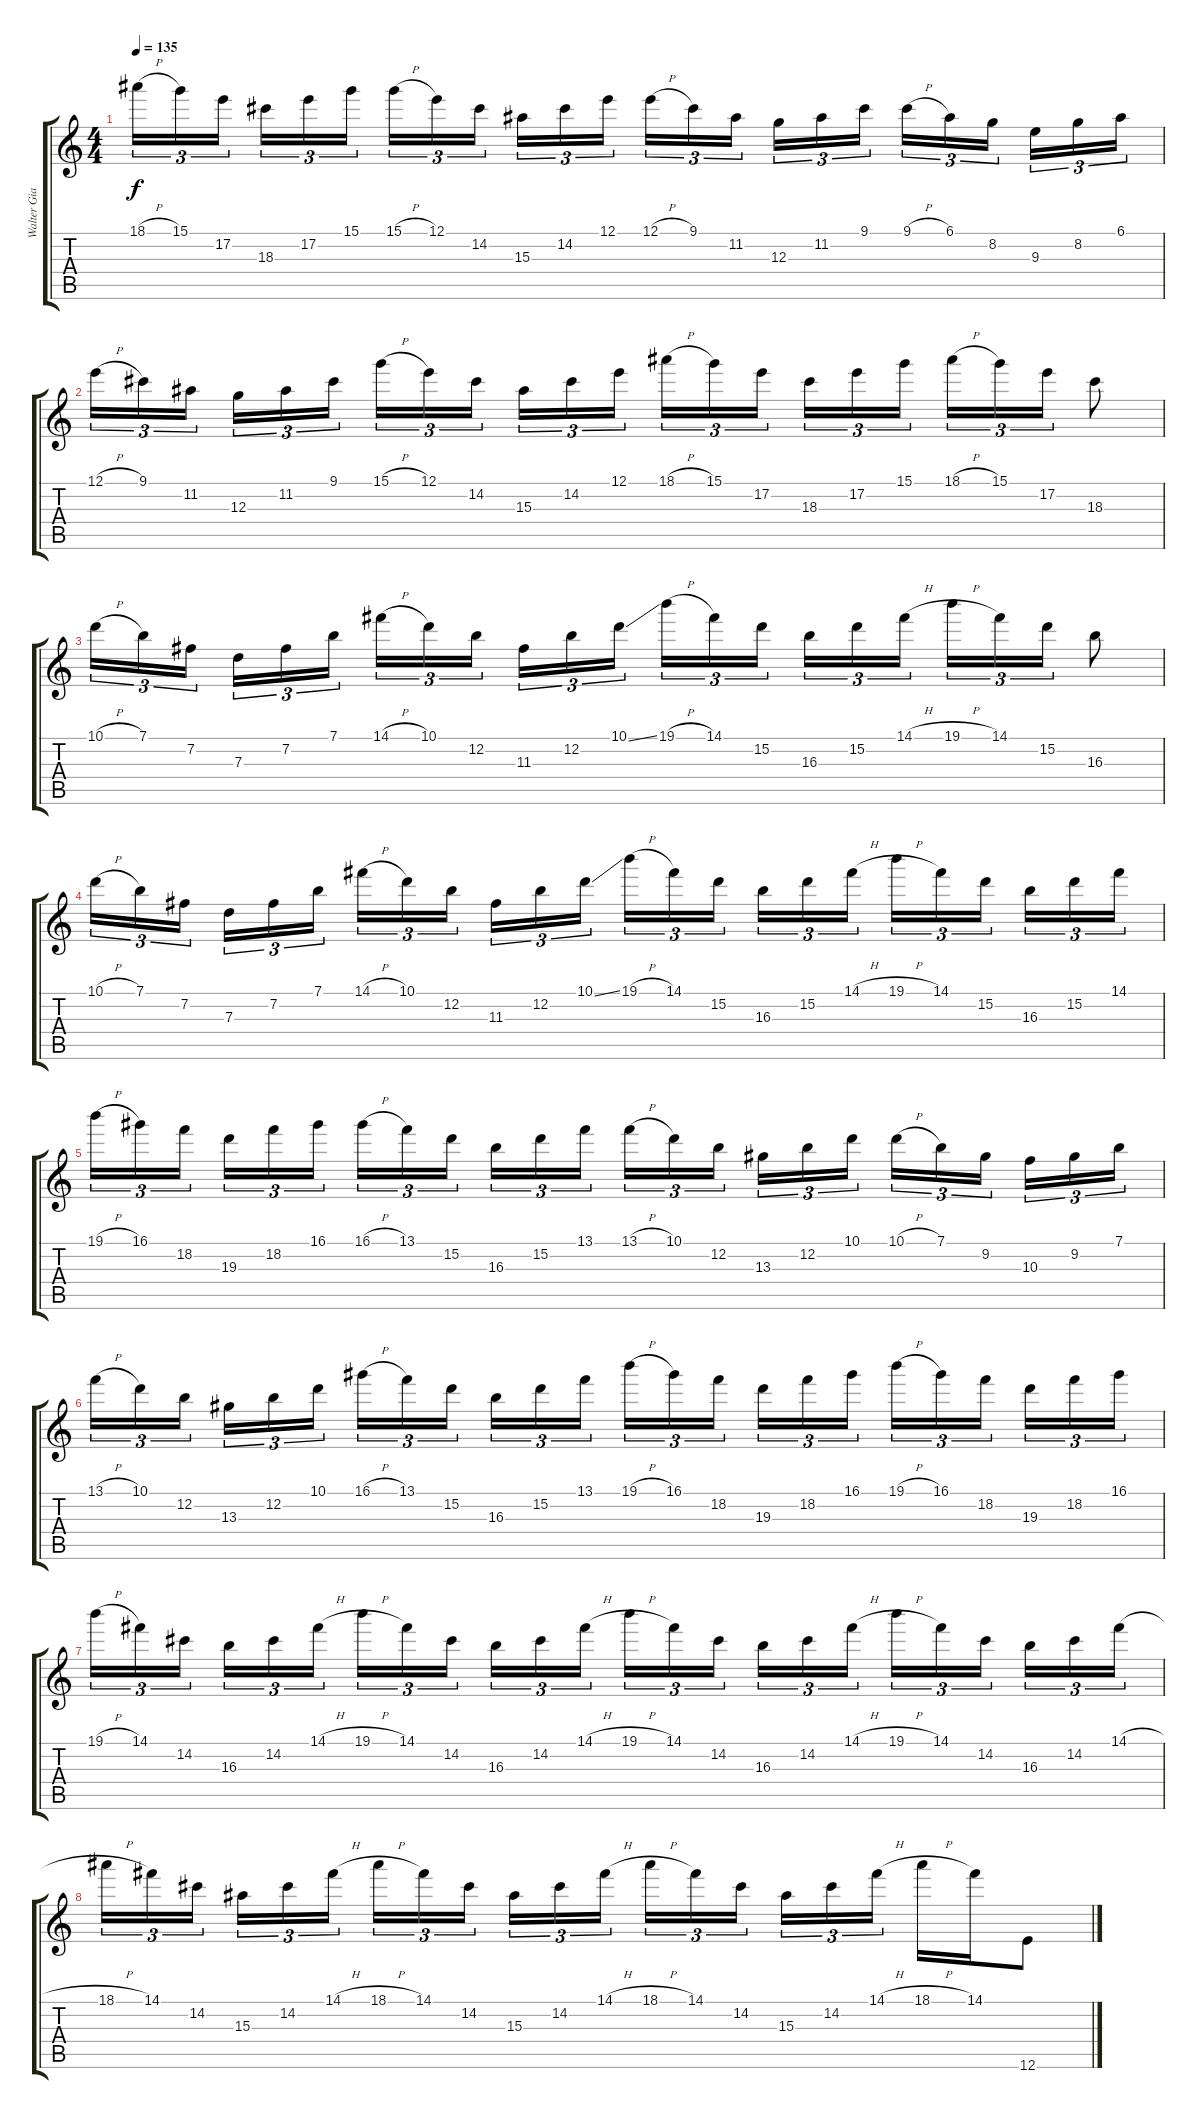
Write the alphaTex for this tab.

\track ("Walter Giardino" "Walter Gia") {instrument overdrivenguitar}
\staff {score tabs}
\tuning (E4 B3 G3 D3 A2 E2) {hide}
\ts (4 4)
\tempo 135
\clef g2
\ks c
18.1{h}.16{tu (3 2) dy f} 15.1.16{tu (3 2)} 17.2.16{tu (3 2)} 18.3.16{tu (3 2)} 17.2.16{tu (3 2)} 15.1.16{tu (3 2)} 15.1{h}.16{tu (3 2)} 12.1.16{tu (3 2)} 14.2.16{tu (3 2)} 15.3.16{tu (3 2)} 14.2.16{tu (3 2)} 12.1.16{tu (3 2)} 12.1{h}.16{tu (3 2)} 9.1.16{tu (3 2)} 11.2.16{tu (3 2)} 12.3.16{tu (3 2)} 11.2.16{tu (3 2)} 9.1.16{tu (3 2)} 9.1{h}.16{tu (3 2)} 6.1.16{tu (3 2)} 8.2.16{tu (3 2)} 9.3.16{tu (3 2)} 8.2.16{tu (3 2)} 6.1.16{tu (3 2)} |
12.1{h}.16{tu (3 2)} 9.1.16{tu (3 2)} 11.2.16{tu (3 2)} 12.3.16{tu (3 2)} 11.2.16{tu (3 2)} 9.1.16{tu (3 2)} 15.1{h}.16{tu (3 2)} 12.1.16{tu (3 2)} 14.2.16{tu (3 2)} 15.3.16{tu (3 2)} 14.2.16{tu (3 2)} 12.1.16{tu (3 2)} 18.1{h}.16{tu (3 2)} 15.1.16{tu (3 2)} 17.2.16{tu (3 2)} 18.3.16{tu (3 2)} 17.2.16{tu (3 2)} 15.1.16{tu (3 2)} 18.1{h}.16{tu (3 2)} 15.1.16{tu (3 2)} 17.2.16{tu (3 2)} 18.3.8 |
10.1{h}.16{tu (3 2)} 7.1.16{tu (3 2)} 7.2.16{tu (3 2)} 7.3.16{tu (3 2)} 7.2.16{tu (3 2)} 7.1.16{tu (3 2)} 14.1{h}.16{tu (3 2)} 10.1.16{tu (3 2)} 12.2.16{tu (3 2)} 11.3.16{tu (3 2)} 12.2.16{tu (3 2)} 10.1{ss}.16{tu (3 2)} 19.1{h}.16{tu (3 2)} 14.1.16{tu (3 2)} 15.2.16{tu (3 2)} 16.3.16{tu (3 2)} 15.2.16{tu (3 2)} 14.1{h}.16{tu (3 2)} 19.1{h}.16{tu (3 2)} 14.1.16{tu (3 2)} 15.2.16{tu (3 2)} 16.3.8 |
10.1{h}.16{tu (3 2)} 7.1.16{tu (3 2)} 7.2.16{tu (3 2)} 7.3.16{tu (3 2)} 7.2.16{tu (3 2)} 7.1.16{tu (3 2)} 14.1{h}.16{tu (3 2)} 10.1.16{tu (3 2)} 12.2.16{tu (3 2)} 11.3.16{tu (3 2)} 12.2.16{tu (3 2)} 10.1{ss}.16{tu (3 2)} 19.1{h}.16{tu (3 2)} 14.1.16{tu (3 2)} 15.2.16{tu (3 2)} 16.3.16{tu (3 2)} 15.2.16{tu (3 2)} 14.1{h}.16{tu (3 2)} 19.1{h}.16{tu (3 2)} 14.1.16{tu (3 2)} 15.2.16{tu (3 2)} 16.3.16{tu (3 2)} 15.2.16{tu (3 2)} 14.1.16{tu (3 2)} |
19.1{h}.16{tu (3 2)} 16.1.16{tu (3 2)} 18.2.16{tu (3 2)} 19.3.16{tu (3 2)} 18.2.16{tu (3 2)} 16.1.16{tu (3 2)} 16.1{h}.16{tu (3 2)} 13.1.16{tu (3 2)} 15.2.16{tu (3 2)} 16.3.16{tu (3 2)} 15.2.16{tu (3 2)} 13.1.16{tu (3 2)} 13.1{h}.16{tu (3 2)} 10.1.16{tu (3 2)} 12.2.16{tu (3 2)} 13.3.16{tu (3 2)} 12.2.16{tu (3 2)} 10.1.16{tu (3 2)} 10.1{h}.16{tu (3 2)} 7.1.16{tu (3 2)} 9.2.16{tu (3 2)} 10.3.16{tu (3 2)} 9.2.16{tu (3 2)} 7.1.16{tu (3 2)} |
13.1{h}.16{tu (3 2)} 10.1.16{tu (3 2)} 12.2.16{tu (3 2)} 13.3.16{tu (3 2)} 12.2.16{tu (3 2)} 10.1.16{tu (3 2)} 16.1{h}.16{tu (3 2)} 13.1.16{tu (3 2)} 15.2.16{tu (3 2)} 16.3.16{tu (3 2)} 15.2.16{tu (3 2)} 13.1.16{tu (3 2)} 19.1{h}.16{tu (3 2)} 16.1.16{tu (3 2)} 18.2.16{tu (3 2)} 19.3.16{tu (3 2)} 18.2.16{tu (3 2)} 16.1.16{tu (3 2)} 19.1{h}.16{tu (3 2)} 16.1.16{tu (3 2)} 18.2.16{tu (3 2)} 19.3.16{tu (3 2)} 18.2.16{tu (3 2)} 16.1.16{tu (3 2)} |
19.1{h}.16{tu (3 2)} 14.1.16{tu (3 2)} 14.2.16{tu (3 2)} 16.3.16{tu (3 2)} 14.2.16{tu (3 2)} 14.1{h}.16{tu (3 2)} 19.1{h}.16{tu (3 2)} 14.1.16{tu (3 2)} 14.2.16{tu (3 2)} 16.3.16{tu (3 2)} 14.2.16{tu (3 2)} 14.1{h}.16{tu (3 2)} 19.1{h}.16{tu (3 2)} 14.1.16{tu (3 2)} 14.2.16{tu (3 2)} 16.3.16{tu (3 2)} 14.2.16{tu (3 2)} 14.1{h}.16{tu (3 2)} 19.1{h}.16{tu (3 2)} 14.1.16{tu (3 2)} 14.2.16{tu (3 2)} 16.3.16{tu (3 2)} 14.2.16{tu (3 2)} 14.1{h}.16{tu (3 2)} |
18.1{h}.16{tu (3 2)} 14.1.16{tu (3 2)} 14.2.16{tu (3 2)} 15.3.16{tu (3 2)} 14.2.16{tu (3 2)} 14.1{h}.16{tu (3 2)} 18.1{h}.16{tu (3 2)} 14.1.16{tu (3 2)} 14.2.16{tu (3 2)} 15.3.16{tu (3 2)} 14.2.16{tu (3 2)} 14.1{h}.16{tu (3 2)} 18.1{h}.16{tu (3 2)} 14.1.16{tu (3 2)} 14.2.16{tu (3 2)} 15.3.16{tu (3 2)} 14.2.16{tu (3 2)} 14.1{h}.16{tu (3 2)} 18.1{h}.16 14.1.16 12.6{ss}.8
